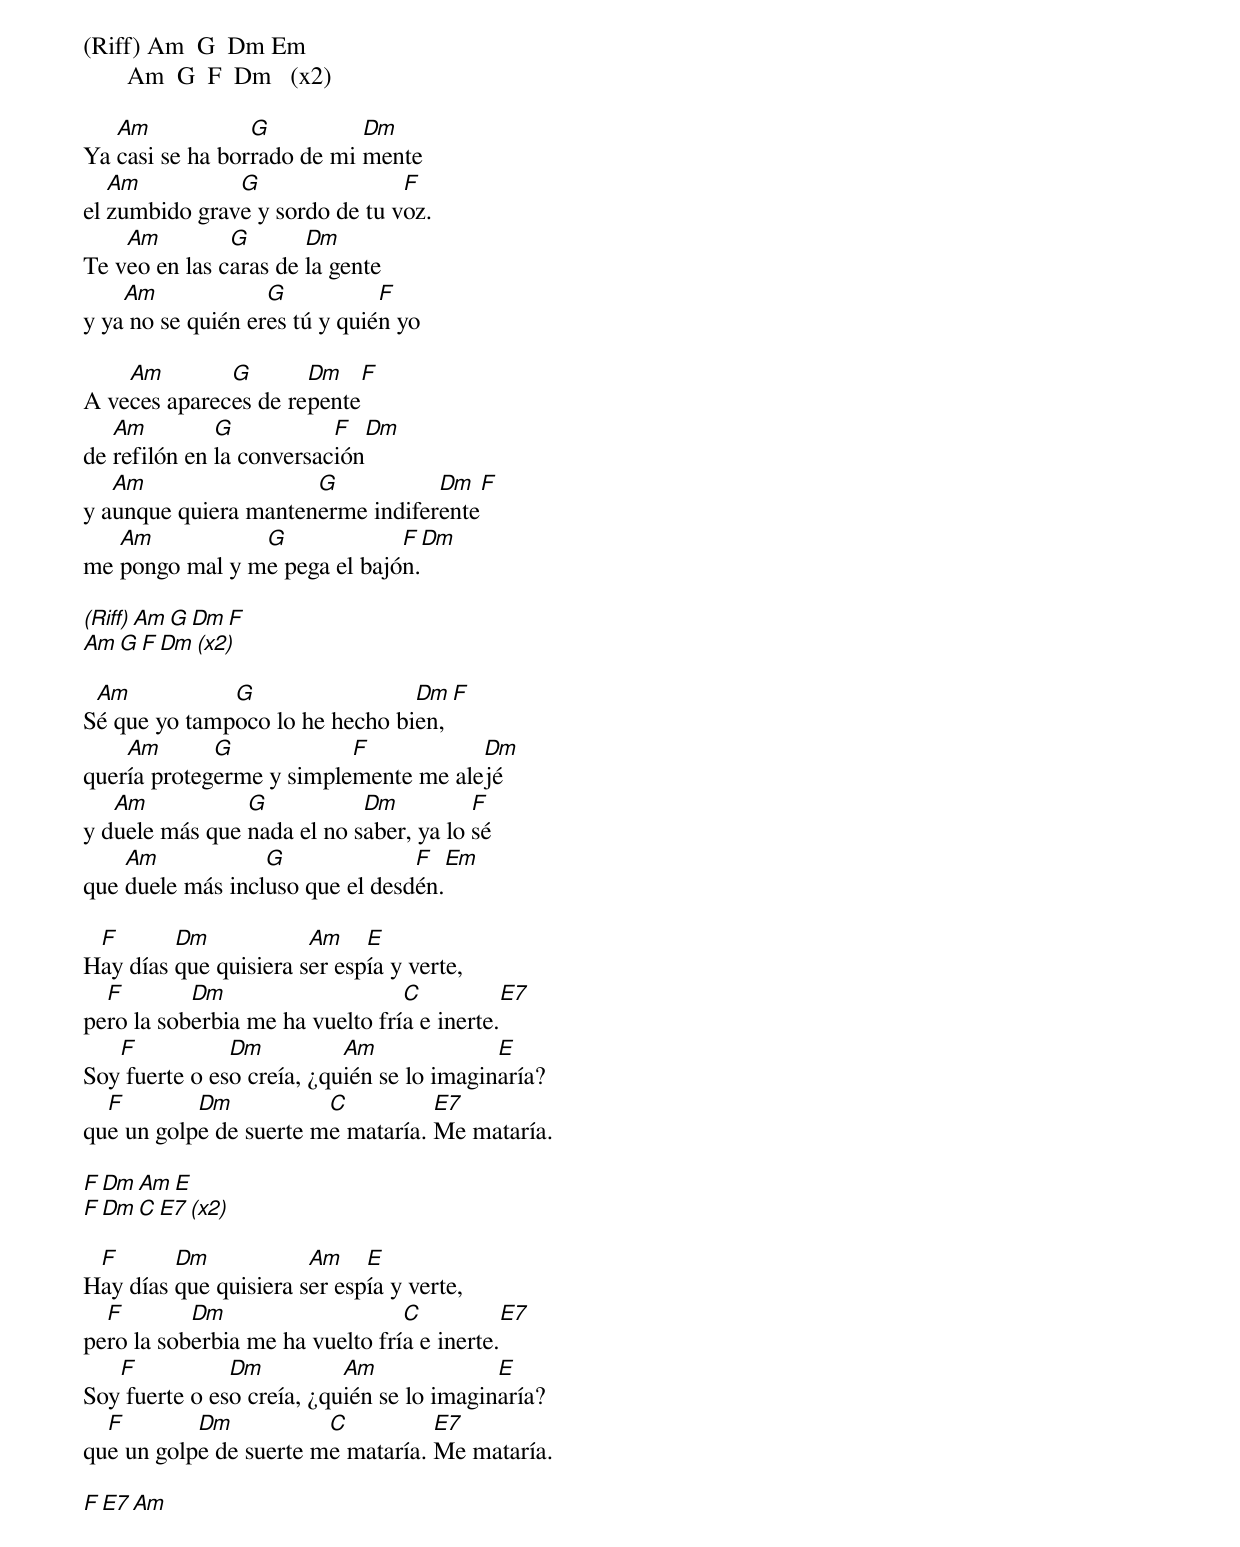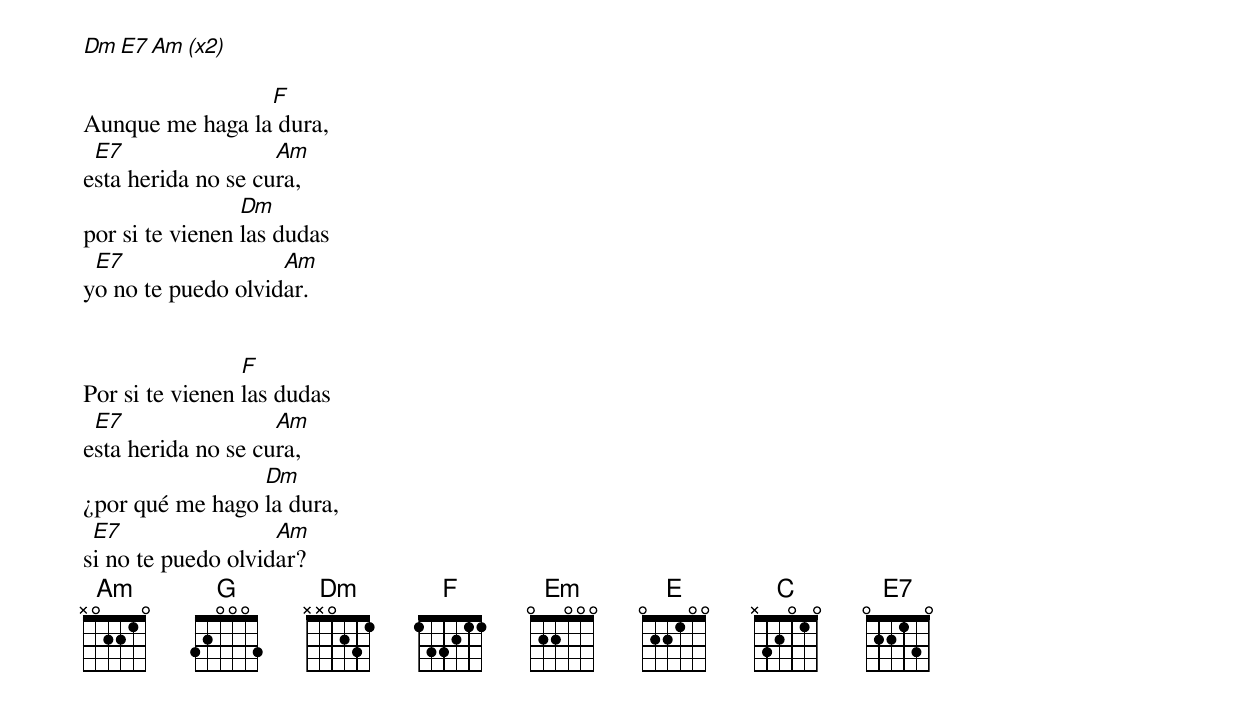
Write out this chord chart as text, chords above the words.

(Riff) Am  G  Dm Em
       Am  G  F  Dm   (x2)

   Am            G          Dm
Ya casi se ha borrado de mi mente
   Am          G                F
el zumbido grave y sordo de tu voz.
    Am         G       Dm
Te veo en las caras de la gente
    Am             G           F
y ya no se quién eres tú y quién yo

    Am        G       Dm    F
A veces apareces de repente
   Am         G           F   Dm
de refilón en la conversación
   Am                 G           Dm    F
y aunque quiera mantenerme indiferente
   Am           G             F   Dm
me pongo mal y me pega el bajón.

(Riff) Am  G  Dm F
       Am  G  F  Dm (x2)

 Am           G                 Dm  F
Sé que yo tampoco lo he hecho bien,
    Am       G            F           Dm
quería protegerme y simplemente me alejé
   Am           G           Dm          F
y duele más que nada el no saber, ya lo sé
    Am            G              F     Em
que duele más incluso que el desdén.

 F       Dm            Am    E
Hay días que quisiera ser espía y verte,
  F        Dm                    C          E7
pero la soberbia me ha vuelto fría e inerte.
   F           Dm          Am              E
Soy fuerte o eso creía, ¿quién se lo imaginaría?
  F        Dm           C          E7
que un golpe de suerte me mataría. Me mataría.

  F  Dm  Am  E
  F  Dm  C   E7 (x2)

 F       Dm            Am    E
Hay días que quisiera ser espía y verte,
  F        Dm                    C          E7
pero la soberbia me ha vuelto fría e inerte.
   F           Dm          Am              E
Soy fuerte o eso creía, ¿quién se lo imaginaría?
  F        Dm           C          E7
que un golpe de suerte me mataría. Me mataría.

F  E7 Am
Dm E7 Am (x2)

                 F
Aunque me haga la dura,
 E7                 Am
esta herida no se cura,
                 Dm
por si te vienen las dudas
 E7                 Am
yo no te puedo olvidar.


                 F
Por si te vienen las dudas
 E7                 Am
esta herida no se cura,
                 Dm
¿por qué me hago la dura,
 E7                 Am
si no te puedo olvidar?
